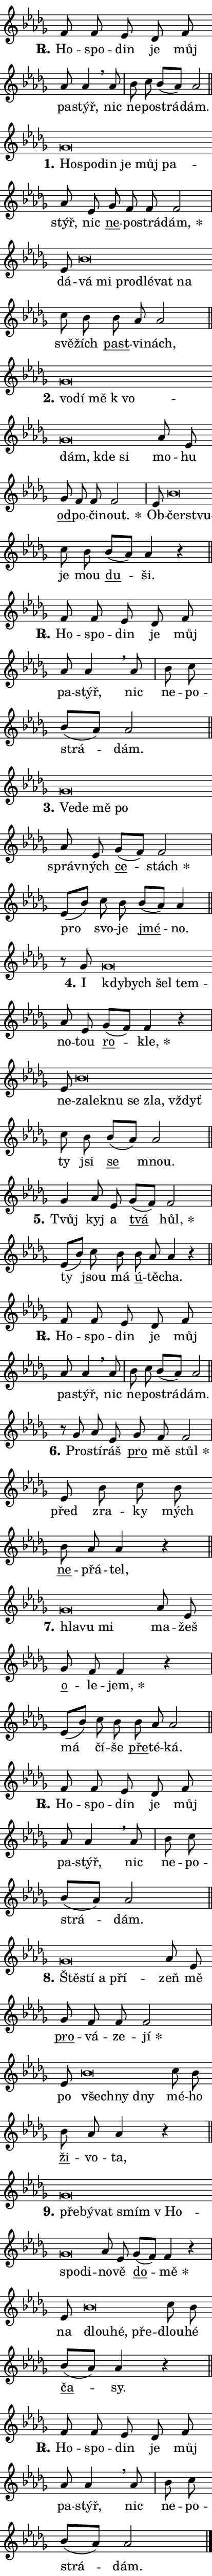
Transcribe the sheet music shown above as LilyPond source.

\version "2.22.1"
\header { tagline = "" }
\paper {
  indent = 0\cm
  top-margin = 0\cm
  right-margin = 0\cm
  bottom-margin = 0\cm
  left-margin = 0\cm
  paper-width = 7\cm
  page-breaking = #ly:one-page-breaking
  system-system-spacing.basic-distance = #11
  score-system-spacing.basic-distance = #11
  ragged-last = ##f
}


%% Author: Thomas Morley
%% https://lists.gnu.org/archive/html/lilypond-user/2020-05/msg00002.html
#(define (line-position grob)
"Returns position of @var[grob} in current system:
   @code{'start}, if at first time-step
   @code{'end}, if at last time-step
   @code{'middle} otherwise
"
  (let* ((col (ly:item-get-column grob))
         (ln (ly:grob-object col 'left-neighbor))
         (rn (ly:grob-object col 'right-neighbor))
         (col-to-check-left (if (ly:grob? ln) ln col))
         (col-to-check-right (if (ly:grob? rn) rn col))
         (break-dir-left
           (and
             (ly:grob-property col-to-check-left 'non-musical #f)
             (ly:item-break-dir col-to-check-left)))
         (break-dir-right
           (and
             (ly:grob-property col-to-check-right 'non-musical #f)
             (ly:item-break-dir col-to-check-right))))
        (cond ((eqv? 1 break-dir-left) 'start)
              ((eqv? -1 break-dir-right) 'end)
              (else 'middle))))

#(define (tranparent-at-line-position vctor)
  (lambda (grob)
  "Relying on @code{line-position} select the relevant enry from @var{vctor}.
Used to determine transparency,"
    (case (line-position grob)
      ((end) (not (vector-ref vctor 0)))
      ((middle) (not (vector-ref vctor 1)))
      ((start) (not (vector-ref vctor 2))))))

noteHeadBreakVisibility =
#(define-music-function (break-visibility)(vector?)
"Makes @code{NoteHead}s transparent relying on @var{break-visibility}"
#{
  \override NoteHead.transparent =
    #(tranparent-at-line-position break-visibility)
#})

#(define delete-ledgers-for-transparent-note-heads
  (lambda (grob)
    "Reads whether a @code{NoteHead} is transparent.
If so this @code{NoteHead} is removed from @code{'note-heads} from
@var{grob}, which is supposed to be @code{LedgerLineSpanner}.
As a result ledgers are not printed for this @code{NoteHead}"
    (let* ((nhds-array (ly:grob-object grob 'note-heads))
           (nhds-list
             (if (ly:grob-array? nhds-array)
                 (ly:grob-array->list nhds-array)
                 '()))
           ;; Relies on the transparent-property being done before
           ;; Staff.LedgerLineSpanner.after-line-breaking is executed.
           ;; This is fragile ...
           (to-keep
             (remove
               (lambda (nhd)
                 (ly:grob-property nhd 'transparent #f))
               nhds-list)))
      ;; TODO find a better method to iterate over grob-arrays, similiar
      ;; to filter/remove etc for lists
      ;; For now rebuilt from scratch
      (set! (ly:grob-object grob 'note-heads)  '())
      (for-each
        (lambda (nhd)
          (ly:pointer-group-interface::add-grob grob 'note-heads nhd))
        to-keep))))

hideNotes = {
  \noteHeadBreakVisibility #begin-of-line-visible
}
unHideNotes = {
  \noteHeadBreakVisibility #all-visible
}

% work-around for resetting accidentals
% https://lilypond.org/doc/v2.23/Documentation/notation/displaying-rhythms#unmetered-music
cadenzaMeasure = {
  \cadenzaOff
  \partial 1024 s1024
  \cadenzaOn
}

#(define-markup-command (accent layout props text) (markup?)
  "Underline accented syllable"
  (interpret-markup layout props
    #{\markup \override #'(offset . 4.3) \underline { #text }#}))

responsum = \markup \concat {
  "R" \hspace #-1.05 \path #0.1 #'((moveto 0 0.07) (lineto 0.9 0.8)) \hspace #0.05 "."
}

\layout {
    \context {
        \Staff
        \remove "Time_signature_engraver"
        \override LedgerLineSpanner.after-line-breaking = #delete-ledgers-for-transparent-note-heads
    }
    \context {
        \Voice {
            \override NoteHead.output-attributes = #'((class . "notehead"))
            \override Hairpin.height = #0.55
        }
    }
    \context {
        \Lyrics {
            \override StanzaNumber.output-attributes = #'((class . "stanzanumber"))
            \override LyricSpace.minimum-distance = #0.9
            \override LyricText.font-name = #"TeX Gyre Schola"
            \override LyricText.font-size = 1
            \override StanzaNumber.font-name = #"TeX Gyre Schola Bold"
            \override StanzaNumber.font-size = 1
        }
    }
}

% magnetic-lyrics.ily
%
%   written by
%     Jean Abou Samra <jean@abou-samra.fr>
%     Werner Lemberg <wl@gnu.org>
%
%   adapted by
%     Jiri Hon <jiri.hon@gmail.com>
%
% Version 2022-Apr-15

% https://www.mail-archive.com/lilypond-user@gnu.org/msg149350.html

#(define (Left_hyphen_pointer_engraver context)
   "Collect syllable-hyphen-syllable occurrences in lyrics and store
them in properties.  This engraver only looks to the left.  For
example, if the lyrics input is @code{foo -- bar}, it does the
following.

@itemize @bullet
@item
Set the @code{text} property of the @code{LyricHyphen} grob between
@q{foo} and @q{bar} to @code{foo}.

@item
Set the @code{left-hyphen} property of the @code{LyricText} grob with
text @q{foo} to the @code{LyricHyphen} grob between @q{foo} and
@q{bar}.
@end itemize

Use this auxiliary engraver in combination with the
@code{lyric-@/text::@/apply-@/magnetic-@/offset!} hook."
   (let ((hyphen #f)
         (text #f))
     (make-engraver
      (acknowledgers
       ((lyric-syllable-interface engraver grob source-engraver)
        (set! text grob)))
      (end-acknowledgers
       ((lyric-hyphen-interface engraver grob source-engraver)
        ;(when (not (grob::has-interface grob 'lyric-space-interface))
          (set! hyphen grob)));)
      ((stop-translation-timestep engraver)
       (when (and text hyphen)
         (ly:grob-set-object! text 'left-hyphen hyphen))
       (set! text #f)
       (set! hyphen #f)))))

#(define (lyric-text::apply-magnetic-offset! grob)
   "If the space between two syllables is less than the value in
property @code{LyricText@/.details@/.squash-threshold}, move the right
syllable to the left so that it gets concatenated with the left
syllable.

Use this function as a hook for
@code{LyricText@/.after-@/line-@/breaking} if the
@code{Left_@/hyphen_@/pointer_@/engraver} is active."
   (let ((hyphen (ly:grob-object grob 'left-hyphen #f)))
     (when hyphen
       (let ((left-text (ly:spanner-bound hyphen LEFT)))
         (when (grob::has-interface left-text 'lyric-syllable-interface)
           (let* ((common (ly:grob-common-refpoint grob left-text X))
                  (this-x-ext (ly:grob-extent grob common X))
                  (left-x-ext
                   (begin
                     ;; Trigger magnetism for left-text.
                     (ly:grob-property left-text 'after-line-breaking)
                     (ly:grob-extent left-text common X)))
                  ;; `delta` is the gap width between two syllables.
                  (delta (- (interval-start this-x-ext)
                            (interval-end left-x-ext)))
                  (details (ly:grob-property grob 'details))
                  (threshold (assoc-get 'squash-threshold details 0.2)))
             (when (< delta threshold)
               (let* (;; We have to manipulate the input text so that
                      ;; ligatures crossing syllable boundaries are not
                      ;; disabled.  For languages based on the Latin
                      ;; script this is essentially a beautification.
                      ;; However, for non-Western scripts it can be a
                      ;; necessity.
                      (lt (ly:grob-property left-text 'text))
                      (rt (ly:grob-property grob 'text))
                      (is-space (grob::has-interface hyphen 'lyric-space-interface))
                      (space (if is-space " " ""))
                      (space-markup (grob-interpret-markup grob " "))
                      (space-size (interval-length (ly:stencil-extent space-markup X)))
                      (extra-delta (if is-space space-size 0))
                      ;; Append new syllable.
                      (ltrt-space (if (and (string? lt) (string? rt))
                                (string-append lt space rt)
                                (make-concat-markup (list lt space rt))))
                      ;; Right-align `ltrt` to the right side.
                      (ltrt-space-markup (grob-interpret-markup
                               grob
                               (make-translate-markup
                                (cons (interval-length this-x-ext) 0)
                                (make-right-align-markup ltrt-space)))))
                 (begin
                   ;; Don't print `left-text`.
                   (ly:grob-set-property! left-text 'stencil #f)
                   ;; Set text and stencil (which holds all collected
                   ;; syllables so far) and shift it to the left.
                   (ly:grob-set-property! grob 'text ltrt-space)
                   (ly:grob-set-property! grob 'stencil ltrt-space-markup)
                   (ly:grob-translate-axis! grob (- (- delta extra-delta)) X))))))))))


#(define (lyric-hyphen::displace-bounds-first grob)
   ;; Make very sure this callback isn't triggered too early.
   (let ((left (ly:spanner-bound grob LEFT))
         (right (ly:spanner-bound grob RIGHT)))
     (ly:grob-property left 'after-line-breaking)
     (ly:grob-property right 'after-line-breaking)
     (ly:lyric-hyphen::print grob)))

squashThreshold = #0.4

\layout {
  \context {
    \Lyrics
    \consists #Left_hyphen_pointer_engraver
    \override LyricText.after-line-breaking =
      #lyric-text::apply-magnetic-offset!
    \override LyricHyphen.stencil = #lyric-hyphen::displace-bounds-first
    \override LyricText.details.squash-threshold = \squashThreshold
    \override LyricHyphen.minimum-distance = 0
    \override LyricHyphen.minimum-length = \squashThreshold
  }
}

squash = \override LyricText.details.squash-threshold = 9999
unSquash = \override LyricText.details.squash-threshold = \squashThreshold

left = \override LyricText.self-alignment-X = #LEFT
unLeft = \revert LyricText.self-alignment-X

starOffset = #(lambda (grob) 
                (let ((x_offset (ly:self-alignment-interface::aligned-on-x-parent grob)))
                  (if (= x_offset 0) 0 (+ x_offset 1.2))))

star = #(define-music-function (syllable)(string?)
"Append star separator at the end of a syllable"
#{
  \once \override LyricText.X-offset = #starOffset
  \lyricmode { \markup {
    #syllable
    \override #'((font-name . "TeX Gyre Schola Bold")) \hspace #0.2 \lower #0.65 \larger "*"
  } }
#})

starAccent = #(define-music-function (syllable)(string?)
"Append star separator at the end of a syllable and make accent"
#{
  \once \override LyricText.X-offset = #starOffset
  \lyricmode { \markup {
    \accent #syllable
    \override #'((font-name . "TeX Gyre Schola Bold")) \hspace #0.2 \lower #0.65 \larger "*"
  } }
#})

breath = #(define-music-function (syllable)(string?)
"Append breathing indicator at the end of a syllable"
#{
  \lyricmode { \markup { #syllable "+" } }
#})

optionalBreath = #(define-music-function (syllable)(string?)
"Append optional breathing indicator at the end of a syllable"
#{
  \lyricmode { \markup { #syllable "(+)" } }
#})


\score {
    <<
        \new Voice = "melody" { \cadenzaOn \key des \major \relative { f'8 f es \bar "" des f \bar "" as as4 \breathe as8 \cadenzaMeasure \bar "|" bes c \bar "" bes[( as)] as2 \cadenzaMeasure \bar "||" \break }
\relative { ges'\breve*1/16 \hideNotes \breve*1/16 \bar "" \breve*1/16 \bar "" \breve*1/16 \bar "" \breve*1/16 \breve*1/16 \bar "" \unHideNotes as8 es \bar "" ges f f f2 \cadenzaMeasure \bar "|" es8 bes'\breve*1/16 \hideNotes \breve*1/16 \bar "" \breve*1/16 \bar "" \breve*1/16 \bar "" \breve*1/16 \breve*1/16 \bar "" \unHideNotes c8 bes \bar "" bes as as2 \cadenzaMeasure \bar "||" \break }
\relative { ges'\breve*1/16 \hideNotes \breve*1/16 \bar "" \breve*1/16 \bar "" \breve*1/16 \bar "" \breve*1/16 \bar "" \breve*1/16 \breve*1/16 \bar "" \unHideNotes as8 es \bar "" ges f f f2 \cadenzaMeasure \bar "|" es8 bes'\breve*1/16 \hideNotes \breve*1/16 \bar "" \unHideNotes c8 bes \bar "" bes[( as)] as4 r \cadenzaMeasure \bar "||" \break }
\relative { f'8 f es \bar "" des f \bar "" as as4 \breathe as8 \cadenzaMeasure \bar "|" bes c \bar "" bes[( as)] as2 \cadenzaMeasure \bar "||" \break }
\relative { ges'\breve*1/16 \hideNotes \breve*1/16 \bar "" \breve*1/16 \breve*1/16 \bar "" \unHideNotes as8 es \bar "" ges[( f)] f2 \cadenzaMeasure \bar "|" es8[( bes')] c8 bes \bar "" bes[( as)] as4 \cadenzaMeasure \bar "||" \break }
\relative { r8 ges' ges\breve*1/16 \hideNotes \breve*1/16 \bar "" \breve*1/16 \breve*1/16 \bar "" \unHideNotes as8 es \bar "" ges[( f)] f4 r \cadenzaMeasure \bar "|" es8 bes'\breve*1/16 \hideNotes \breve*1/16 \bar "" \breve*1/16 \bar "" \breve*1/16 \bar "" \breve*1/16 \breve*1/16 \bar "" \unHideNotes c8 bes \bar "" bes[( as)] as2 \cadenzaMeasure \bar "||" \break }
\relative { ges'4 as8 es \bar "" ges[( f)] f2 \cadenzaMeasure \bar "|" es8[( bes')] c8 bes \bar "" bes as as4 r \cadenzaMeasure \bar "||" \break }
\relative { f'8 f es \bar "" des f \bar "" as as4 \breathe as8 \cadenzaMeasure \bar "|" bes c \bar "" bes[( as)] as2 \cadenzaMeasure \bar "||" \break }
\relative { r8 ges' as8 es \bar "" ges f f2 \cadenzaMeasure \bar "|" es8 bes' c8 bes \bar "" bes as as4 r \cadenzaMeasure \bar "||" \break }
\relative { ges'\breve*1/16 \hideNotes \breve*1/16 \breve*1/16 \bar "" \unHideNotes as8 es \bar "" ges f f4 r \cadenzaMeasure \bar "|" es8[( bes')] c8 bes \bar "" bes as as2 \cadenzaMeasure \bar "||" \break }
\relative { f'8 f es \bar "" des f \bar "" as as4 \breathe as8 \cadenzaMeasure \bar "|" bes c \bar "" bes[( as)] as2 \cadenzaMeasure \bar "||" \break }
\relative { ges'\breve*1/16 \hideNotes \breve*1/16 \bar "" \breve*1/16 \breve*1/16 \bar "" \unHideNotes as8 es \bar "" ges f f f2 \cadenzaMeasure \bar "|" es8 bes'\breve*1/16 \hideNotes \breve*1/16 \breve*1/16 \bar "" \unHideNotes c8 bes \bar "" bes as as4 r \cadenzaMeasure \bar "||" \break }
\relative { ges'\breve*1/16 \hideNotes \breve*1/16 \bar "" \breve*1/16 \bar "" \breve*1/16 \bar "" \breve*1/16 \bar "" \breve*1/16 \breve*1/16 \bar "" \unHideNotes as8 es \bar "" ges[( f)] f4 r \cadenzaMeasure \bar "|" es8 bes'\breve*1/16 \hideNotes \breve*1/16 \breve*1/16 \bar "" \unHideNotes c8 bes \bar "" bes[( as)] as4 r \cadenzaMeasure \bar "||" \break }
\relative { f'8 f es \bar "" des f \bar "" as as4 \breathe as8 \cadenzaMeasure \bar "|" bes c \bar "" bes[( as)] as2 \cadenzaMeasure \bar "||" \break } \bar "|." }
        \new Lyrics \lyricsto "melody" { \lyricmode { \set stanza = \responsum
Ho -- spo -- din je můj pa -- stýř, nic ne -- po -- strá -- dám.
\set stanza = "1."
\left Ho -- \squash spo -- din je můj pa -- \unLeft \unSquash stýř, nic \markup \accent ne -- po -- strá -- \star dám, dá -- \left vá \squash mi pro -- dlé -- vat na \unLeft \unSquash svě -- žích \markup \accent past -- vi -- nách,
\set stanza = "2."
\left vo -- \squash dí mě "k vo" -- dám, kde si \unLeft \unSquash mo -- hu \markup \accent od -- po -- či -- \star nout. Ob -- \left čer -- \squash stvu -- \unLeft \unSquash je mou \markup \accent du -- ši.
\set stanza = \responsum
Ho -- spo -- din je můj pa -- stýř, nic ne -- po -- strá -- dám.
\set stanza = "3."
\left Ve -- \squash de mě po \unLeft \unSquash správ -- ných \markup \accent ce -- \star stách pro svo -- je \markup \accent jmé -- no.
\set stanza = "4."
I \left kdy -- \squash bych šel tem -- \unLeft \unSquash no -- tou \markup \accent ro -- \star kle, ne -- \left za -- \squash lek -- nu se zla, vždyť \unLeft \unSquash ty jsi \markup \accent se mnou.
\set stanza = "5."
Tvůj kyj a \markup \accent tvá \star hůl, ty jsou má \markup \accent ú -- tě -- cha.
\set stanza = \responsum
Ho -- spo -- din je můj pa -- stýř, nic ne -- po -- strá -- dám.
\set stanza = "6."
Pro -- stí -- ráš \markup \accent pro mě \star stůl před zra -- ky mých \markup \accent ne -- přá -- tel,
\set stanza = "7."
\left hla -- \squash vu mi \unLeft \unSquash ma -- žeš \markup \accent o -- le -- \star jem, má čí -- še \markup \accent pře -- té -- ká.
\set stanza = \responsum
Ho -- spo -- din je můj pa -- stýř, nic ne -- po -- strá -- dám.
\set stanza = "8."
\left Ště -- \squash stí a pří -- \unLeft \unSquash zeň mě \markup \accent pro -- vá -- ze -- \star jí po \left všech -- \squash ny dny \unLeft \unSquash mé -- ho \markup \accent ži -- vo -- ta,
\set stanza = "9."
\left pře -- \squash bý -- vat smím "v Ho" -- spo -- di -- \unLeft \unSquash no -- vě \markup \accent do -- \star mě na \left dlou -- \squash hé, pře -- \unLeft \unSquash dlou -- hé \markup \accent ča -- sy.
\set stanza = \responsum
Ho -- spo -- din je můj pa -- stýř, nic ne -- po -- strá -- dám. } }
    >>
    \layout {}
}
